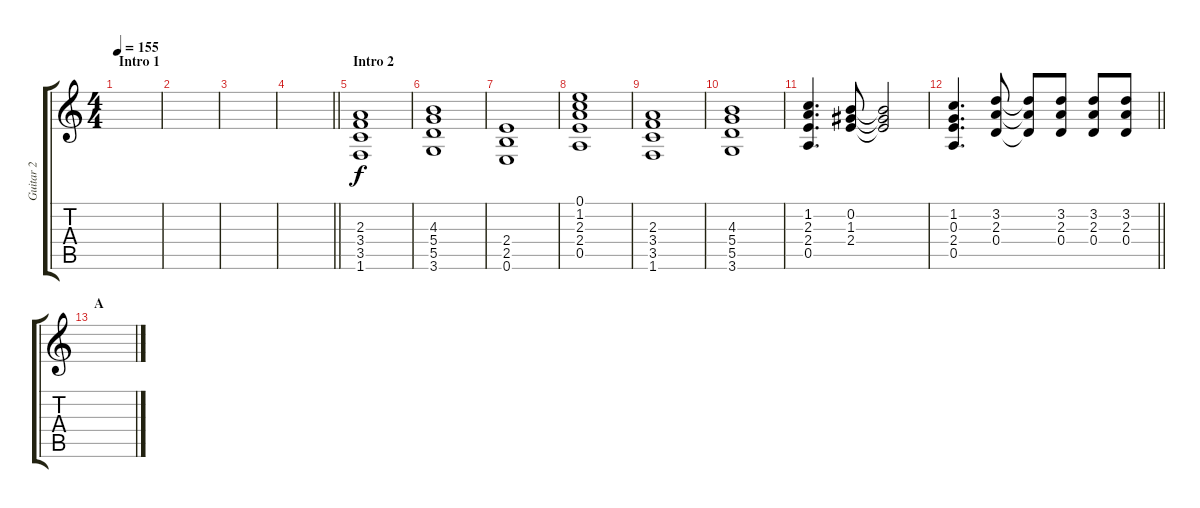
\track ("Guitar 2" "Guitar 2") {instrument distortionguitar}
\staff {score tabs}
\tuning (E4 B3 G3 D3 A2 E2) {hide}
\ts (4 4)
\section ("" "Intro 1")
\tempo 155
\clef g2
\ks c
|
|
|
\barLineRight lightlight
|
\section ("" "Intro 2")
(2.3 3.4 3.5 1.6).1 |
(4.3 5.4 5.5 3.6).1 |
(2.4 2.5 0.6).1 |
(0.1 1.2 2.3 2.4 0.5).1 |
(2.3 3.4 3.5 1.6).1 |
(4.3 5.4 5.5 3.6).1 |
(1.2 2.3 2.4 0.5).4{d} (0.2 1.3 2.4).8 (0.2{t} 1.3{t} 2.4{t}).2 |
\barLineRight lightlight
(1.2 0.3 2.4 0.5).4{d} (3.2 2.3 0.4).8 (3.2{t} 2.3{t} 0.4{t}).8 (3.2 2.3 0.4).8 (3.2 2.3 0.4).8 (3.2 2.3 0.4).8 |
\section ("" "A")
